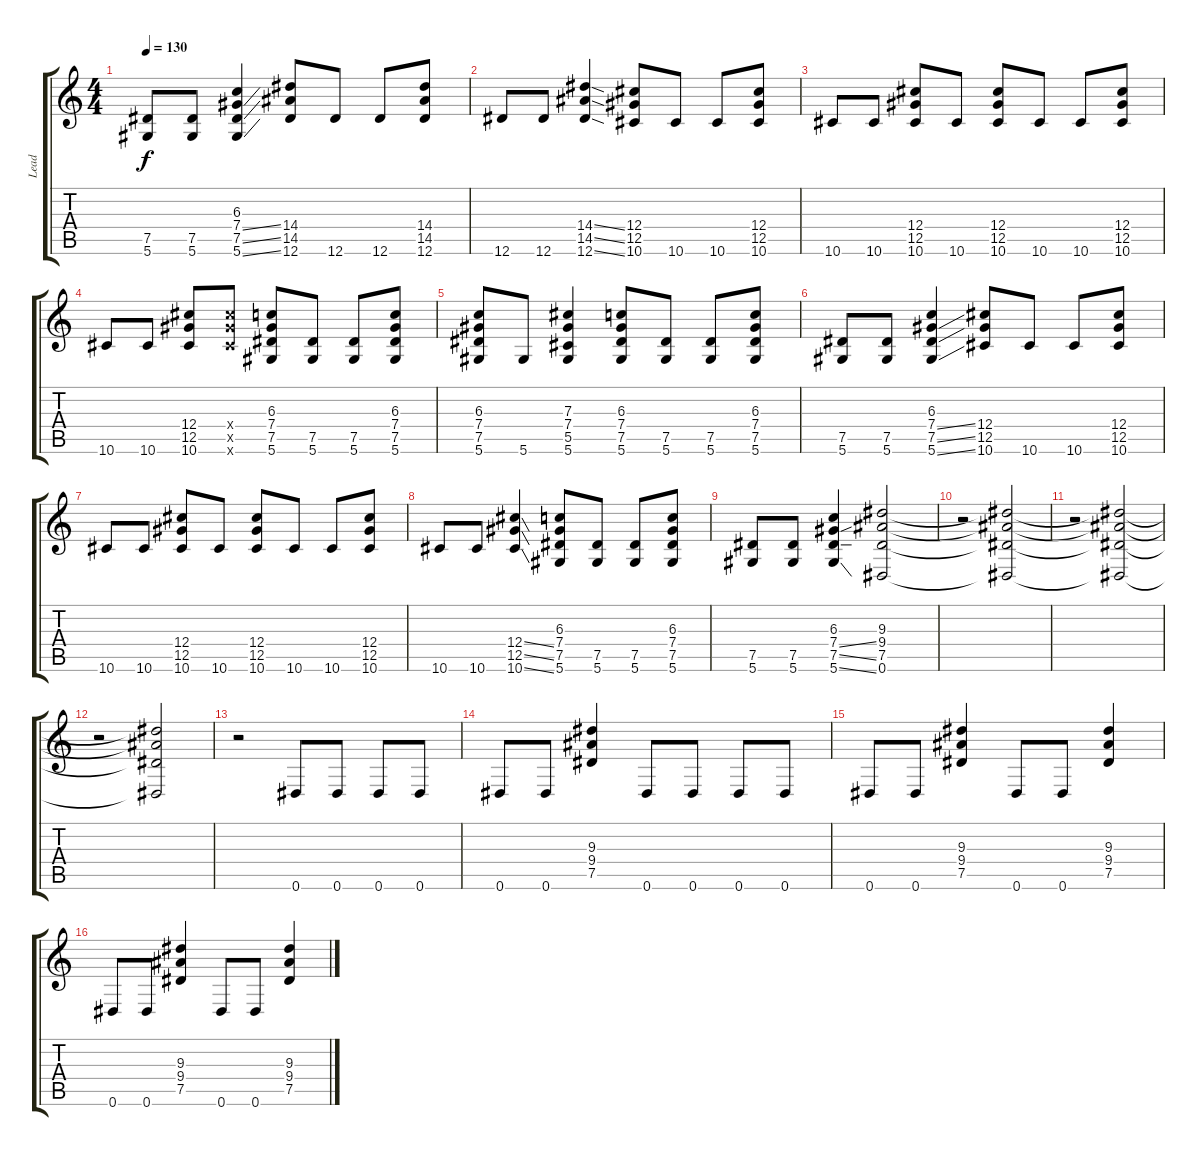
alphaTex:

\track ("Lead" "Lead") {instrument distortionguitar}
\staff {score tabs}
\tuning (Eb4 Bb3 Gb3 Db3 Ab2 Eb2) {hide}
\ts (4 4)
\tempo 130
\clef g2
\ks c
(7.5 5.6).8{dy f} (7.5 5.6).8 (6.3 7.4{ss} 7.5{ss} 5.6{ss}).4 (14.4 14.5 12.6).8 12.6.8 12.6.8 (14.4 14.5 12.6).8 |
12.6.8 12.6.8 (14.4{ss} 14.5{ss} 12.6{ss}).4 (12.4 12.5 10.6).8 10.6.8 10.6.8 (12.4 12.5 10.6).8 |
10.6.8 10.6.8 (12.4 12.5 10.6).8 10.6.8 (12.4 12.5 10.6).8 10.6.8 10.6.8 (12.4 12.5 10.6).8 |
10.6.8 10.6.8 (12.4 12.5 10.6).8 (12.4{x} 12.5{x} 10.6{x}).8 (6.3 7.4 7.5 5.6).8 (7.5 5.6).8 (7.5 5.6).8 (6.3 7.4 7.5 5.6).8 |
(6.3 7.4 7.5 5.6).8 5.6.8 (7.3 7.4 5.5 5.6).4 (6.3 7.4 7.5 5.6).8 (7.5 5.6).8 (7.5 5.6).8 (6.3 7.4 7.5 5.6).8 |
(7.5 5.6).8 (7.5 5.6).8 (6.3 7.4{ss} 7.5{ss} 5.6{ss}).4 (12.4 12.5 10.6).8 10.6.8 10.6.8 (12.4 12.5 10.6).8 |
10.6.8 10.6.8 (12.4 12.5 10.6).8 10.6.8 (12.4 12.5 10.6).8 10.6.8 10.6.8 (12.4 12.5 10.6).8 |
10.6.8 10.6.8 (12.4{ss} 12.5{ss} 10.6{ss}).4 (6.3 7.4 7.5 5.6).8 (7.5 5.6).8 (7.5 5.6).8 (6.3 7.4 7.5 5.6).8 |
(7.5 5.6).8 (7.5 5.6).8 (6.3 7.4{ss} 7.5{ss} 5.6{ss}).4 (9.3 9.4 7.5 0.6).2 |
r.2 (9.3{t} 9.4{t} 7.5{t} 0.6{t}).2 |
r.2 (9.3{t} 9.4{t} 7.5{t} 0.6{t}).2 |
r.2 (9.3{t} 9.4{t} 7.5{t} 0.6{t}).2 |
r.2 0.6.8 0.6.8 0.6.8 0.6.8 |
0.6.8 0.6.8 (9.3 9.4 7.5).4 0.6.8 0.6.8 0.6.8 0.6.8 |
0.6.8 0.6.8 (9.3 9.4 7.5).4 0.6.8 0.6.8 (9.3 9.4 7.5).4 |
0.6.8 0.6.8 (9.3 9.4 7.5).4 0.6.8 0.6.8 (9.3 9.4 7.5).4
